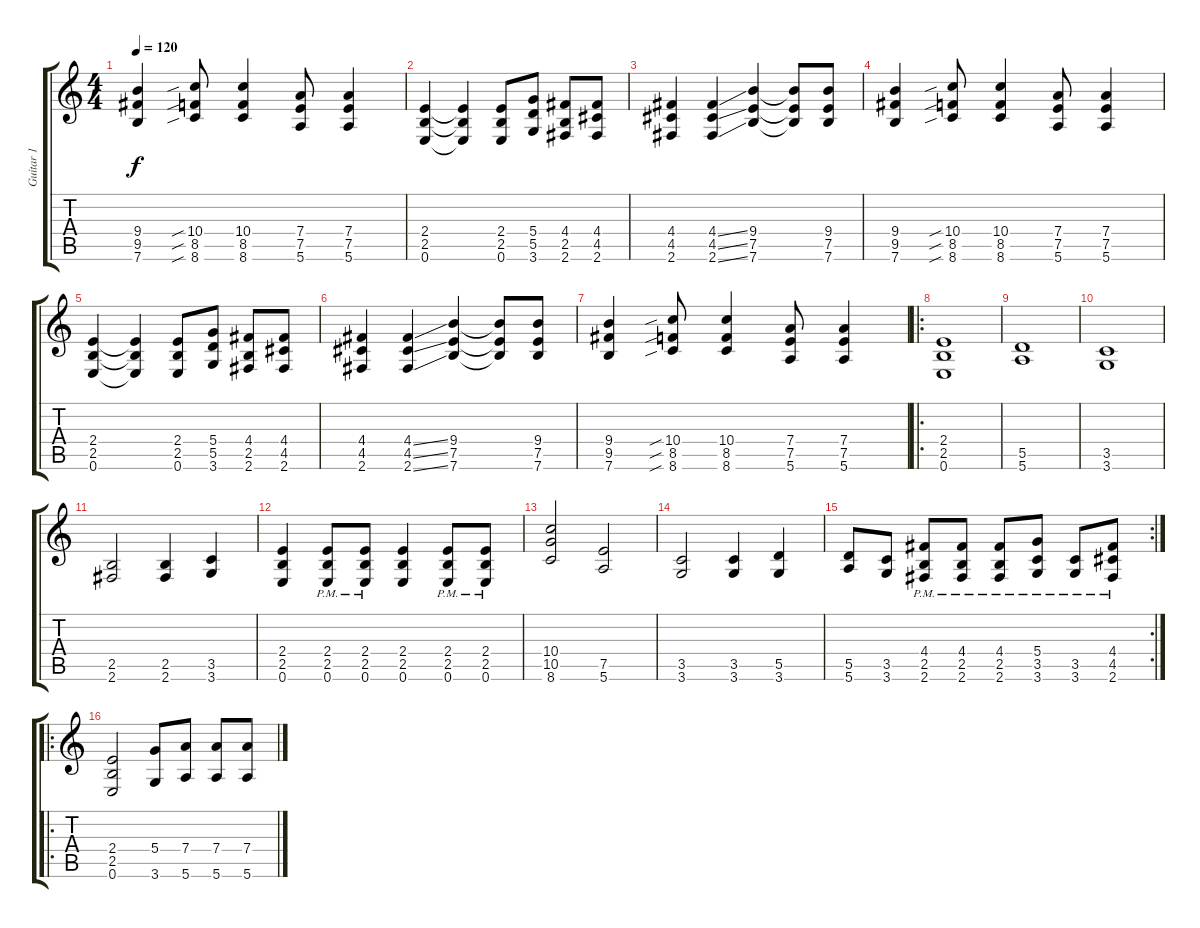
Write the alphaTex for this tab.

\track ("Guitar 1" "Guitar 1") {instrument distortionguitar}
\staff {score tabs}
\tuning (E4 B3 G3 D3 A2 E2) {hide}
\ts (4 4)
\tempo 120
\clef g2
\ks c
(9.4 9.5 7.6).4{dy f} (10.4{sib} 8.5{sib} 8.6{sib}).8 (10.4 8.5 8.6).4 (7.4 7.5 5.6).8 (7.4 7.5 5.6).4 |
(2.4 2.5 0.6).4 (2.4{t} 2.5{t} 0.6{t}).4 (2.4 2.5 0.6).8 (5.4 5.5 3.6).8 (4.4 2.5 2.6).8 (4.4 4.5 2.6).8 |
(4.4 4.5 2.6).4 (4.4{ss} 4.5{ss} 2.6{ss}).4 (9.4 7.5 7.6).4 (9.4{t} 7.5{t} 7.6{t}).8 (9.4 7.5 7.6).8 |
(9.4 9.5 7.6).4 (10.4{sib} 8.5{sib} 8.6{sib}).8 (10.4 8.5 8.6).4 (7.4 7.5 5.6).8 (7.4 7.5 5.6).4 |
(2.4 2.5 0.6).4 (2.4{t} 2.5{t} 0.6{t}).4 (2.4 2.5 0.6).8 (5.4 5.5 3.6).8 (4.4 2.5 2.6).8 (4.4 4.5 2.6).8 |
(4.4 4.5 2.6).4 (4.4{ss} 4.5{ss} 2.6{ss}).4 (9.4 7.5 7.6).4 (9.4{t} 7.5{t} 7.6{t}).8 (9.4 7.5 7.6).8 |
(9.4 9.5 7.6).4 (10.4{sib} 8.5{sib} 8.6{sib}).8 (10.4 8.5 8.6).4 (7.4 7.5 5.6).8 (7.4 7.5 5.6).4 |
\ro
(2.4 2.5 0.6).1 |
(5.5 5.6).1 |
(3.5 3.6).1 |
(2.5 2.6).2 (2.5 2.6).4 (3.5 3.6).4 |
(2.4 2.5 0.6).4 (2.4{pm} 2.5{pm} 0.6{pm}).8 (2.4{pm} 2.5{pm} 0.6{pm}).8 (2.4 2.5 0.6).4 (2.4{pm} 2.5{pm} 0.6{pm}).8 (2.4{pm} 2.5{pm} 0.6{pm}).8 |
(10.4 10.5 8.6).2 (7.5 5.6).2 |
(3.5 3.6).2 (3.5 3.6).4 (5.5 3.6).4 |
\rc 2
(5.5 5.6).8 (3.5 3.6).8 (4.4{pm} 2.5{pm} 2.6{pm}).8 (4.4{pm} 2.5{pm} 2.6{pm}).8 (4.4{pm} 2.5{pm} 2.6{pm}).8 (5.4{pm} 3.5{pm} 3.6{pm}).8 (3.5{pm} 3.6{pm}).8 (4.4{pm} 4.5{pm} 2.6{pm}).8 |
\ro
(2.4 2.5 0.6).2 (5.4 3.6).8 (7.4 5.6).8 (7.4 5.6).8 (7.4 5.6).8
